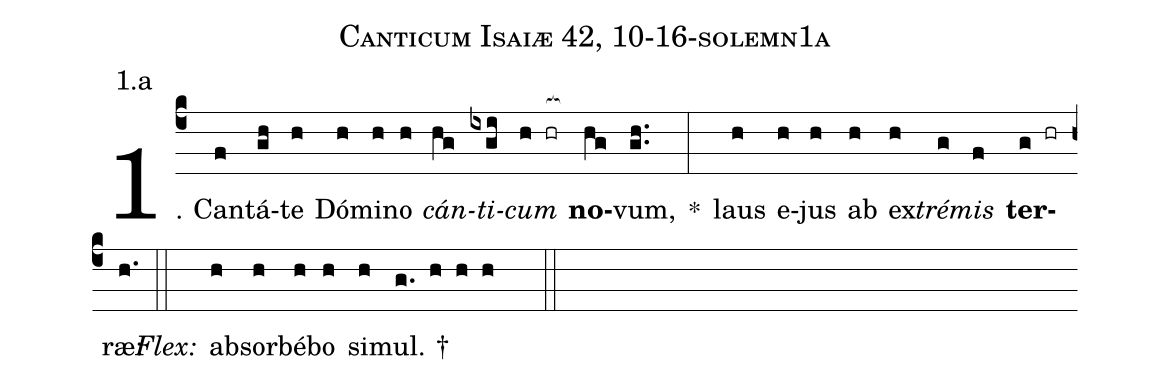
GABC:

name: Canticum Isaiæ 42, 10-16-solemn1a;
annotation: 1.a;
%%
(c4)1. Can(f)tá(gh)te(h) Dó(h)mi(h)no(h) <i>cán</i>(hg)<i>ti</i>(ixgi)<i>cum</i>(h hr[ocb:1{]) <b>no</b>(hg[ocb:0}])vum,(gh..) *(:) laus(h) e(h)jus(h) ab(h) ex(h)<i>tré</i>(g)<i>mis</i>(f) <b>ter</b>(g hr)ræ:(h.) (::)
<i>Flex:</i>()  ab(h)sor(h)bé(h)bo(h) si(h)mul. †(g. h h h  ::)
